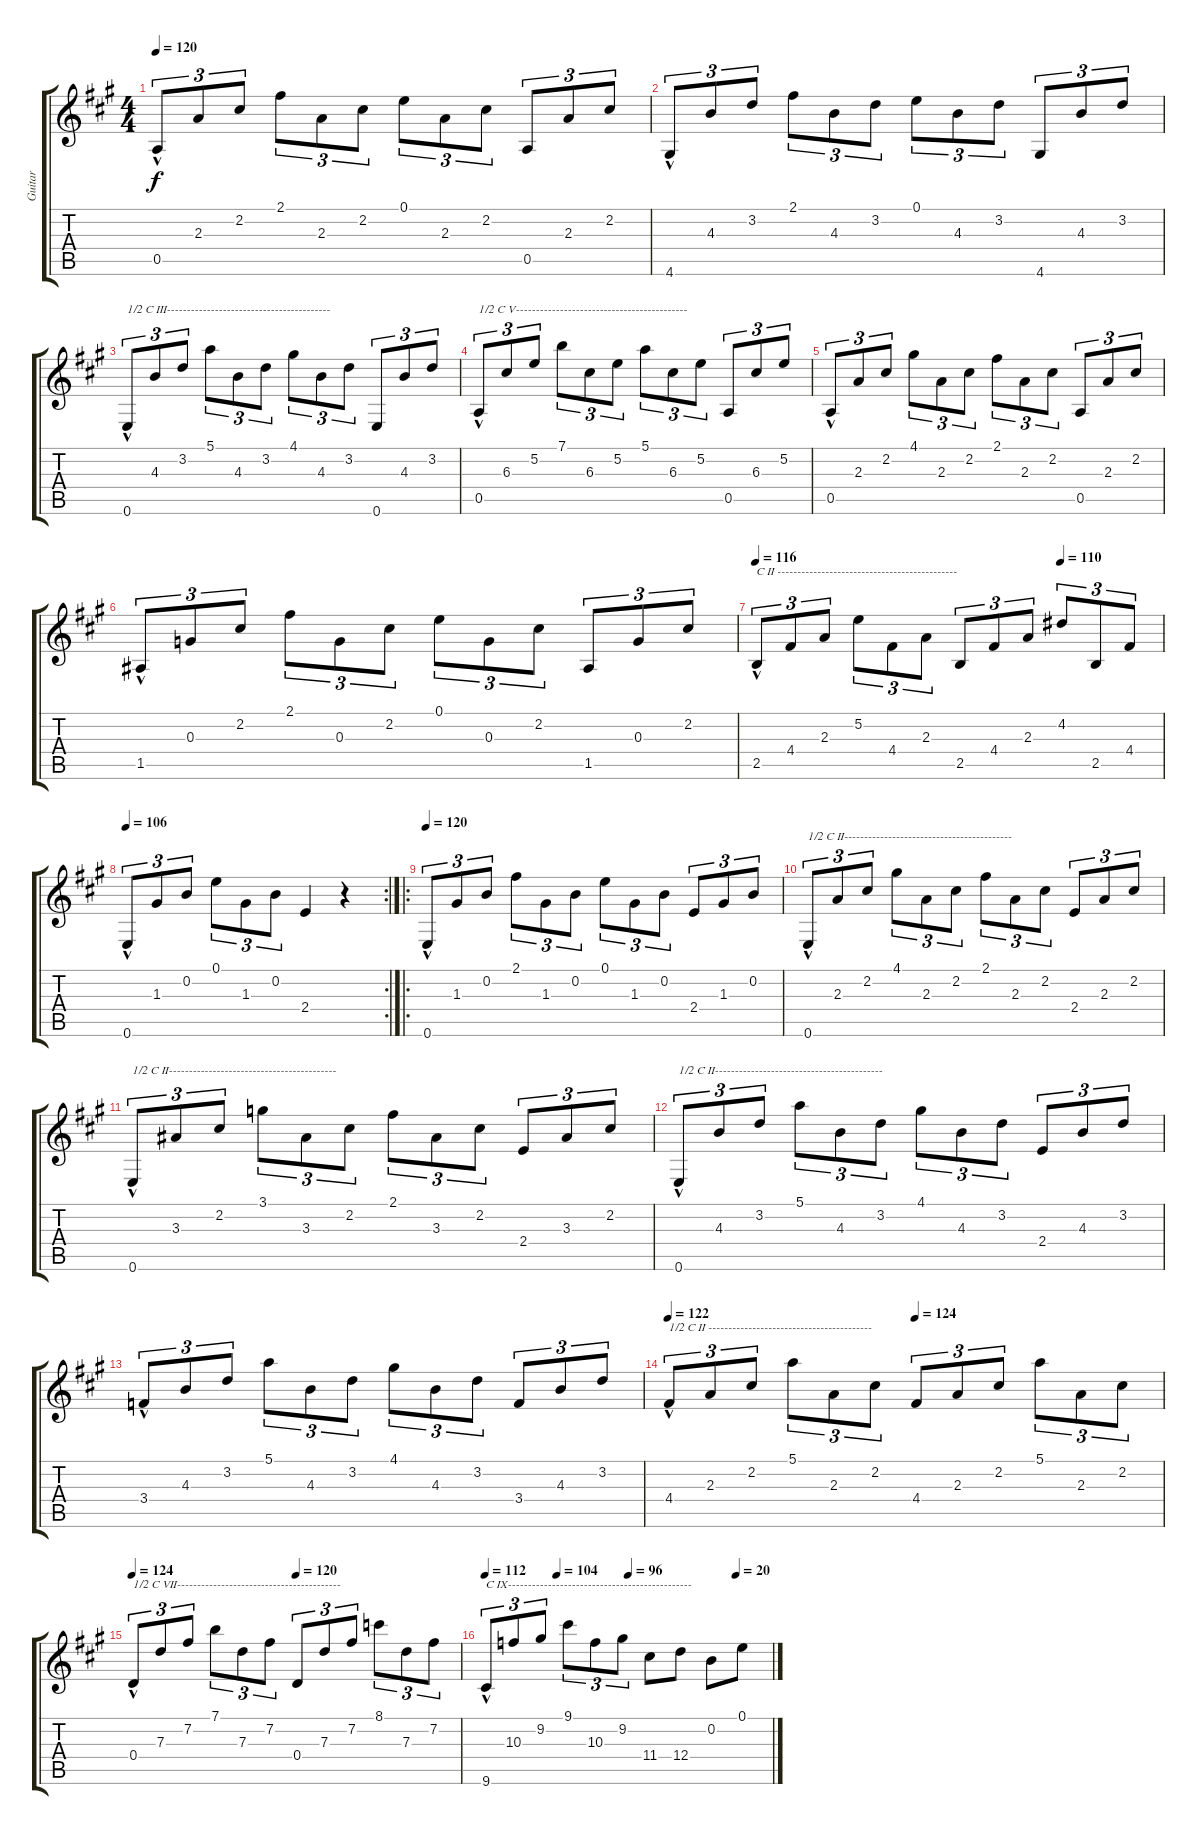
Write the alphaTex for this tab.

\track ("Guitar" "Guitar") {instrument acousticguitarnylon}
\staff {score tabs}
\tuning (E4 B3 G3 D3 A2 E2) {hide}
\ts (4 4)
\tempo 120
\clef g2
\ks a
0.5{hac}.8{tu (3 2) dy f instrument acousticguitarnylon} 2.3.8{tu (3 2)} 2.2.8{tu (3 2)} 2.1.8{tu (3 2)} 2.3.8{tu (3 2)} 2.2.8{tu (3 2)} 0.1.8{tu (3 2)} 2.3.8{tu (3 2)} 2.2.8{tu (3 2)} 0.5.8{tu (3 2)} 2.3.8{tu (3 2)} 2.2.8{tu (3 2)} |
4.6{hac}.8{tu (3 2)} 4.3.8{tu (3 2)} 3.2.8{tu (3 2)} 2.1.8{tu (3 2)} 4.3.8{tu (3 2)} 3.2.8{tu (3 2)} 0.1.8{tu (3 2)} 4.3.8{tu (3 2)} 3.2.8{tu (3 2)} 4.6.8{tu (3 2)} 4.3.8{tu (3 2)} 3.2.8{tu (3 2)} |
0.6{hac}.8{tu (3 2) txt "1/2 C III-----------------------------------------"} 4.3.8{tu (3 2)} 3.2.8{tu (3 2)} 5.1.8{tu (3 2)} 4.3.8{tu (3 2)} 3.2.8{tu (3 2)} 4.1.8{tu (3 2)} 4.3.8{tu (3 2)} 3.2.8{tu (3 2)} 0.6.8{tu (3 2)} 4.3.8{tu (3 2)} 3.2.8{tu (3 2)} |
0.5{hac}.8{tu (3 2) txt "1/2 C V-------------------------------------------"} 6.3.8{tu (3 2)} 5.2.8{tu (3 2)} 7.1.8{tu (3 2)} 6.3.8{tu (3 2)} 5.2.8{tu (3 2)} 5.1.8{tu (3 2)} 6.3.8{tu (3 2)} 5.2.8{tu (3 2)} 0.5.8{tu (3 2)} 6.3.8{tu (3 2)} 5.2.8{tu (3 2)} |
0.5{hac}.8{tu (3 2)} 2.3.8{tu (3 2)} 2.2.8{tu (3 2)} 4.1.8{tu (3 2)} 2.3.8{tu (3 2)} 2.2.8{tu (3 2)} 2.1.8{tu (3 2)} 2.3.8{tu (3 2)} 2.2.8{tu (3 2)} 0.5.8{tu (3 2)} 2.3.8{tu (3 2)} 2.2.8{tu (3 2)} |
1.5{hac}.8{tu (3 2)} 0.3.8{tu (3 2)} 2.2.8{tu (3 2)} 2.1.8{tu (3 2)} 0.3.8{tu (3 2)} 2.2.8{tu (3 2)} 0.1.8{tu (3 2)} 0.3.8{tu (3 2)} 2.2.8{tu (3 2)} 1.5.8{tu (3 2)} 0.3.8{tu (3 2)} 2.2.8{tu (3 2)} |
\tempo 116
\tempo (110 0.75)
2.5{hac}.8{tu (3 2) txt "C II ---------------------------------------------"} 4.4.8{tu (3 2)} 2.3.8{tu (3 2)} 5.2.8{tu (3 2)} 4.4.8{tu (3 2)} 2.3.8{tu (3 2)} 2.5.8{tu (3 2)} 4.4.8{tu (3 2)} 2.3.8{tu (3 2)} 4.2.8{tu (3 2)} 2.5.8{tu (3 2)} 4.4.8{tu (3 2)} |
\rc 2
\tempo 106
0.6{hac}.8{tu (3 2)} 1.3.8{tu (3 2)} 0.2.8{tu (3 2)} 0.1.8{tu (3 2)} 1.3.8{tu (3 2)} 0.2.8{tu (3 2)} 2.4.4 r.4 |
\ro
\tempo 120
0.6{hac}.8{tu (3 2)} 1.3.8{tu (3 2)} 0.2.8{tu (3 2)} 2.1.8{tu (3 2)} 1.3.8{tu (3 2)} 0.2.8{tu (3 2)} 0.1.8{tu (3 2)} 1.3.8{tu (3 2)} 0.2.8{tu (3 2)} 2.4.8{tu (3 2)} 1.3.8{tu (3 2)} 0.2.8{tu (3 2)} |
0.6{hac}.8{tu (3 2) txt "1/2 C II------------------------------------------"} 2.3.8{tu (3 2)} 2.2.8{tu (3 2)} 4.1.8{tu (3 2)} 2.3.8{tu (3 2)} 2.2.8{tu (3 2)} 2.1.8{tu (3 2)} 2.3.8{tu (3 2)} 2.2.8{tu (3 2)} 2.4.8{tu (3 2)} 2.3.8{tu (3 2)} 2.2.8{tu (3 2)} |
0.6{hac}.8{tu (3 2) txt "1/2 C II------------------------------------------"} 3.3.8{tu (3 2)} 2.2.8{tu (3 2)} 3.1.8{tu (3 2)} 3.3.8{tu (3 2)} 2.2.8{tu (3 2)} 2.1.8{tu (3 2)} 3.3.8{tu (3 2)} 2.2.8{tu (3 2)} 2.4.8{tu (3 2)} 3.3.8{tu (3 2)} 2.2.8{tu (3 2)} |
0.6{hac}.8{tu (3 2) txt "1/2 C II------------------------------------------"} 4.3.8{tu (3 2)} 3.2.8{tu (3 2)} 5.1.8{tu (3 2)} 4.3.8{tu (3 2)} 3.2.8{tu (3 2)} 4.1.8{tu (3 2)} 4.3.8{tu (3 2)} 3.2.8{tu (3 2)} 2.4.8{tu (3 2)} 4.3.8{tu (3 2)} 3.2.8{tu (3 2)} |
3.4{hac}.8{tu (3 2)} 4.3.8{tu (3 2)} 3.2.8{tu (3 2)} 5.1.8{tu (3 2)} 4.3.8{tu (3 2)} 3.2.8{tu (3 2)} 4.1.8{tu (3 2)} 4.3.8{tu (3 2)} 3.2.8{tu (3 2)} 3.4.8{tu (3 2)} 4.3.8{tu (3 2)} 3.2.8{tu (3 2)} |
\tempo 122
\tempo (124 0.5)
4.4{hac}.8{tu (3 2) txt "1/2 C II -----------------------------------------"} 2.3.8{tu (3 2)} 2.2.8{tu (3 2)} 5.1.8{tu (3 2)} 2.3.8{tu (3 2)} 2.2.8{tu (3 2)} 4.4.8{tu (3 2)} 2.3.8{tu (3 2)} 2.2.8{tu (3 2)} 5.1.8{tu (3 2)} 2.3.8{tu (3 2)} 2.2.8{tu (3 2)} |
\tempo 124
\tempo (120 0.5)
0.4{hac}.8{tu (3 2) txt "1/2 C VII-----------------------------------------"} 7.3.8{tu (3 2)} 7.2.8{tu (3 2)} 7.1.8{tu (3 2)} 7.3.8{tu (3 2)} 7.2.8{tu (3 2)} 0.4.8{tu (3 2)} 7.3.8{tu (3 2)} 7.2.8{tu (3 2)} 8.1.8{tu (3 2)} 7.3.8{tu (3 2)} 7.2.8{tu (3 2)} |
\tempo 112
\tempo (104 0.25)
\tempo (96 0.5)
\tempo (20 0.875)
9.6{hac}.8{tu (3 2) txt "C IX----------------------------------------------"} 10.3.8{tu (3 2)} 9.2.8{tu (3 2)} 9.1.8{tu (3 2)} 10.3.8{tu (3 2)} 9.2.8{tu (3 2)} 11.4.8 12.4.8 0.2.8 0.1.8
